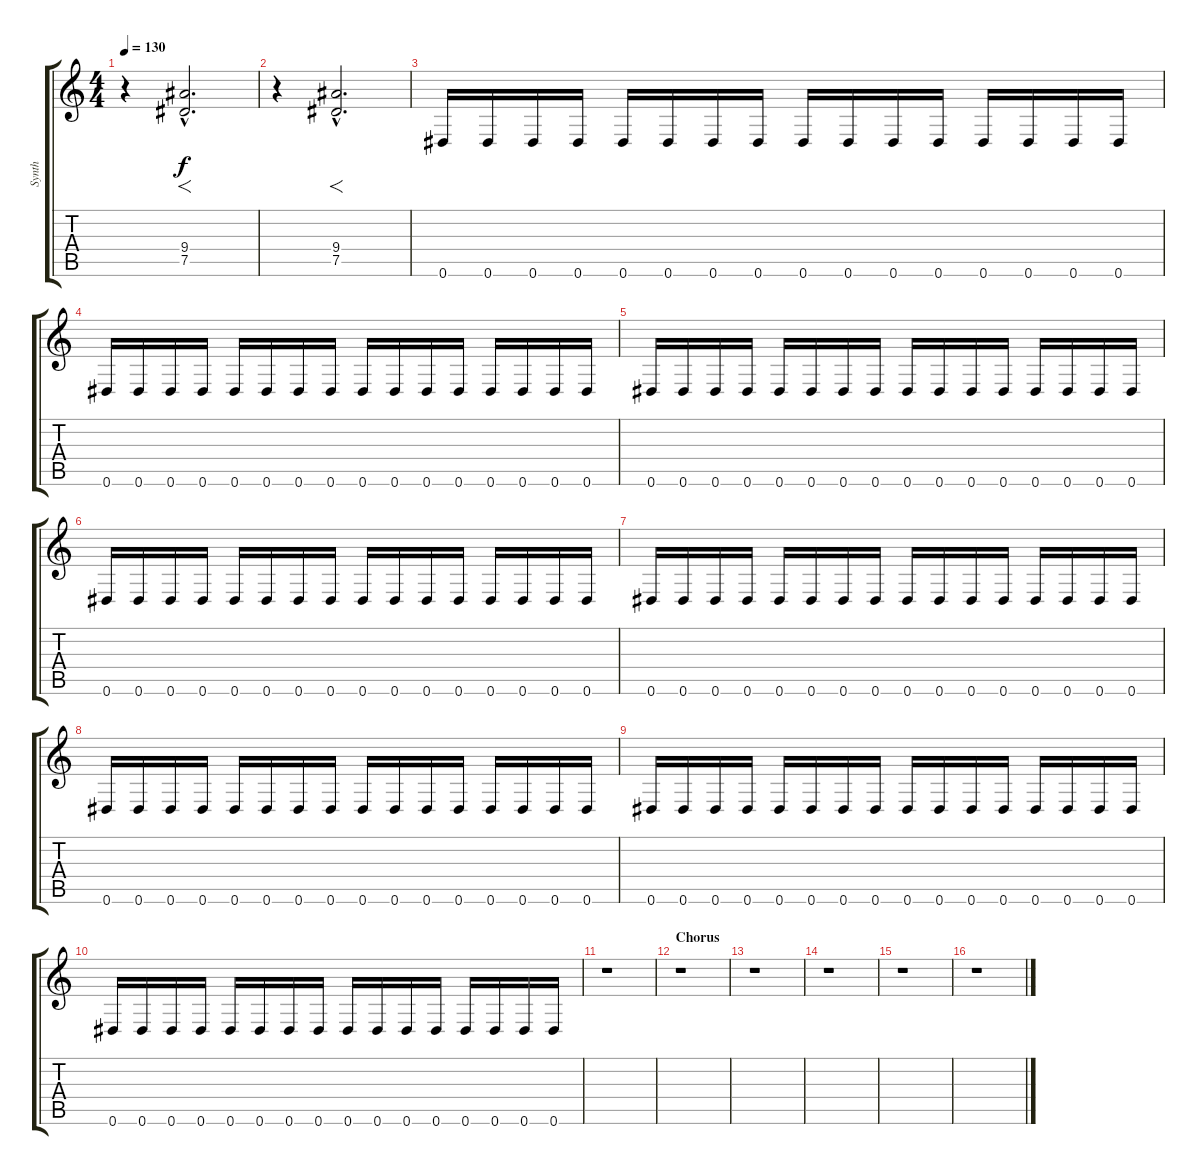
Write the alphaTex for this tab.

\track ("Synth" "Synth") {instrument synthbass1}
\staff {score tabs}
\tuning (Eb4 Bb3 Gb3 Db3 Ab2 Eb2) {hide}
\ts (4 4)
\tempo 130
\clef g2
\ks c
r.4{dy f} (9.4{hac} 7.5{hac}).2{f d} |
r.4 (9.4{hac} 7.5{hac}).2{f d} |
0.6.16{volume 7 instrument synthbass1} 0.6.16 0.6.16 0.6.16 0.6.16 0.6.16 0.6.16 0.6.16 0.6.16 0.6.16 0.6.16 0.6.16 0.6.16 0.6.16 0.6.16 0.6.16 |
0.6.16 0.6.16 0.6.16 0.6.16 0.6.16 0.6.16 0.6.16 0.6.16 0.6.16 0.6.16 0.6.16 0.6.16 0.6.16 0.6.16 0.6.16 0.6.16 |
0.6.16 0.6.16 0.6.16 0.6.16 0.6.16 0.6.16 0.6.16 0.6.16 0.6.16 0.6.16 0.6.16 0.6.16 0.6.16 0.6.16 0.6.16 0.6.16 |
0.6.16 0.6.16 0.6.16 0.6.16 0.6.16 0.6.16 0.6.16 0.6.16 0.6.16 0.6.16 0.6.16 0.6.16 0.6.16 0.6.16 0.6.16 0.6.16 |
0.6.16 0.6.16 0.6.16 0.6.16 0.6.16 0.6.16 0.6.16 0.6.16 0.6.16 0.6.16 0.6.16 0.6.16 0.6.16 0.6.16 0.6.16 0.6.16 |
0.6.16 0.6.16 0.6.16 0.6.16 0.6.16 0.6.16 0.6.16 0.6.16 0.6.16 0.6.16 0.6.16 0.6.16 0.6.16 0.6.16 0.6.16 0.6.16 |
0.6.16 0.6.16 0.6.16 0.6.16 0.6.16 0.6.16 0.6.16 0.6.16 0.6.16 0.6.16 0.6.16 0.6.16 0.6.16 0.6.16 0.6.16 0.6.16 |
0.6.16 0.6.16 0.6.16 0.6.16 0.6.16 0.6.16 0.6.16 0.6.16 0.6.16 0.6.16 0.6.16 0.6.16 0.6.16 0.6.16 0.6.16 0.6.16 |
r.1 |
\section ("" "Chorus")
r.1 |
r.1 |
r.1 |
r.1 |
r.1
